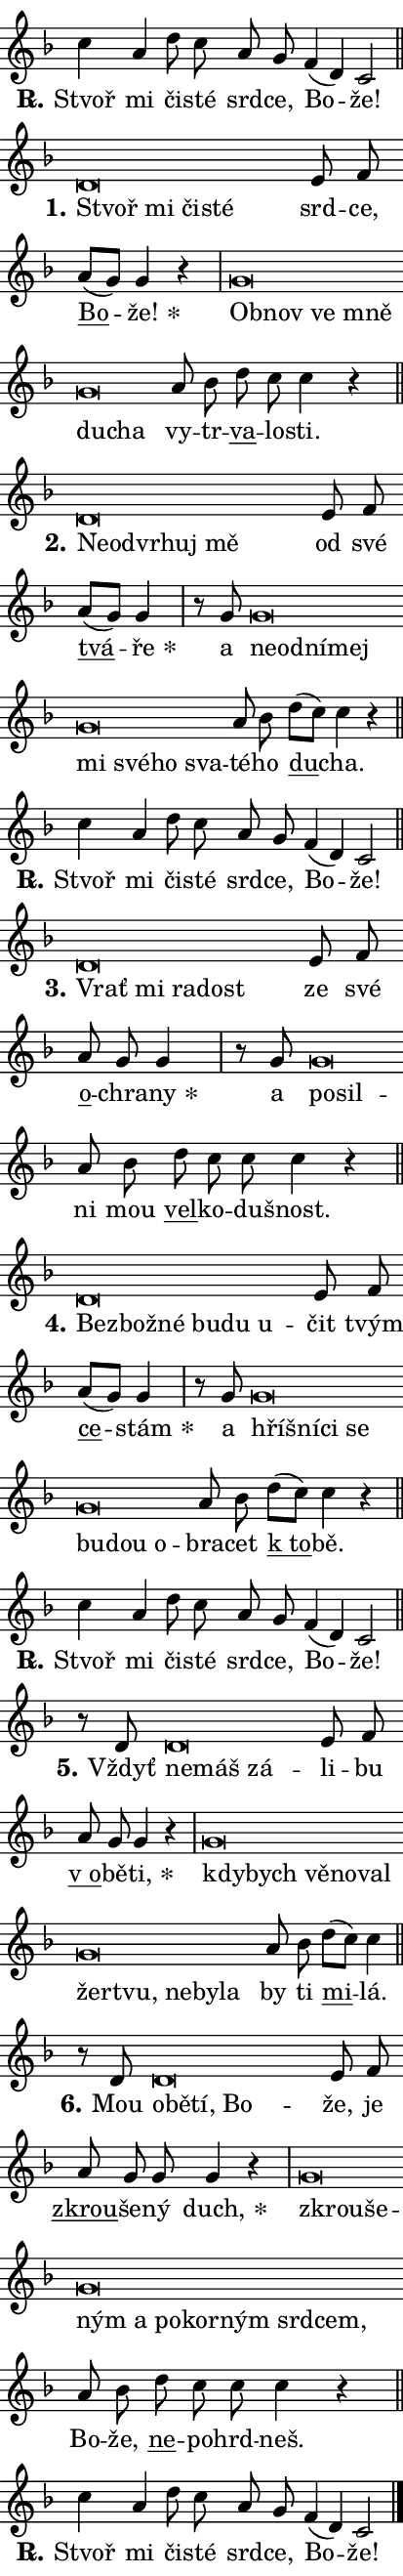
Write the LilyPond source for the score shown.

\version "2.24.0"
\header { tagline = "" }
\paper {
  indent = 0\cm
  top-margin = 0\cm
  right-margin = 0\cm
  bottom-margin = 0\cm
  left-margin = 0\cm
  paper-width = 7\cm
  page-breaking = #ly:one-page-breaking
  system-system-spacing.basic-distance = #11
  score-system-spacing.basic-distance = #11
  ragged-last = ##f
}


%% Author: Thomas Morley
%% https://lists.gnu.org/archive/html/lilypond-user/2020-05/msg00002.html
#(define (line-position grob)
"Returns position of @var[grob} in current system:
   @code{'start}, if at first time-step
   @code{'end}, if at last time-step
   @code{'middle} otherwise
"
  (let* ((col (ly:item-get-column grob))
         (ln (ly:grob-object col 'left-neighbor))
         (rn (ly:grob-object col 'right-neighbor))
         (col-to-check-left (if (ly:grob? ln) ln col))
         (col-to-check-right (if (ly:grob? rn) rn col))
         (break-dir-left
           (and
             (ly:grob-property col-to-check-left 'non-musical #f)
             (ly:item-break-dir col-to-check-left)))
         (break-dir-right
           (and
             (ly:grob-property col-to-check-right 'non-musical #f)
             (ly:item-break-dir col-to-check-right))))
        (cond ((eqv? 1 break-dir-left) 'start)
              ((eqv? -1 break-dir-right) 'end)
              (else 'middle))))

#(define (tranparent-at-line-position vctor)
  (lambda (grob)
  "Relying on @code{line-position} select the relevant enry from @var{vctor}.
Used to determine transparency,"
    (case (line-position grob)
      ((end) (not (vector-ref vctor 0)))
      ((middle) (not (vector-ref vctor 1)))
      ((start) (not (vector-ref vctor 2))))))

noteHeadBreakVisibility =
#(define-music-function (break-visibility)(vector?)
"Makes @code{NoteHead}s transparent relying on @var{break-visibility}"
#{
  \override NoteHead.transparent =
    #(tranparent-at-line-position break-visibility)
#})

#(define delete-ledgers-for-transparent-note-heads
  (lambda (grob)
    "Reads whether a @code{NoteHead} is transparent.
If so this @code{NoteHead} is removed from @code{'note-heads} from
@var{grob}, which is supposed to be @code{LedgerLineSpanner}.
As a result ledgers are not printed for this @code{NoteHead}"
    (let* ((nhds-array (ly:grob-object grob 'note-heads))
           (nhds-list
             (if (ly:grob-array? nhds-array)
                 (ly:grob-array->list nhds-array)
                 '()))
           ;; Relies on the transparent-property being done before
           ;; Staff.LedgerLineSpanner.after-line-breaking is executed.
           ;; This is fragile ...
           (to-keep
             (remove
               (lambda (nhd)
                 (ly:grob-property nhd 'transparent #f))
               nhds-list)))
      ;; TODO find a better method to iterate over grob-arrays, similiar
      ;; to filter/remove etc for lists
      ;; For now rebuilt from scratch
      (set! (ly:grob-object grob 'note-heads)  '())
      (for-each
        (lambda (nhd)
          (ly:pointer-group-interface::add-grob grob 'note-heads nhd))
        to-keep))))

hideNotes = {
  \noteHeadBreakVisibility #begin-of-line-visible
}
unHideNotes = {
  \noteHeadBreakVisibility #all-visible
}

% work-around for resetting accidentals
% https://lilypond.org/doc/v2.23/Documentation/notation/displaying-rhythms#unmetered-music
cadenzaMeasure = {
  \cadenzaOff
  \partial 1024 s1024
  \cadenzaOn
}

#(define-markup-command (accent layout props text) (markup?)
  "Underline accented syllable"
  (interpret-markup layout props
    #{\markup \override #'(offset . 4.3) \underline { #text }#}))

responsum = \markup \concat {
  "R" \hspace #-1.05 \path #0.1 #'((moveto 0 0.07) (lineto 0.9 0.8)) \hspace #0.05 "."
}

\layout {
    \context {
        \Staff
        \remove "Time_signature_engraver"
        \override LedgerLineSpanner.after-line-breaking = #delete-ledgers-for-transparent-note-heads
    }
    \context {
        \Voice {
            \override NoteHead.output-attributes = #'((class . "notehead"))
            \override Hairpin.height = #0.55
        }
    }
    \context {
        \Lyrics {
            \override StanzaNumber.output-attributes = #'((class . "stanzanumber"))
            \override LyricSpace.minimum-distance = #0.9
            \override LyricText.font-name = #"TeX Gyre Schola"
            \override LyricText.font-size = 1
            \override StanzaNumber.font-name = #"TeX Gyre Schola Bold"
            \override StanzaNumber.font-size = 1
        }
    }
}

% magnetic-lyrics.ily
%
%   written by
%     Jean Abou Samra <jean@abou-samra.fr>
%     Werner Lemberg <wl@gnu.org>
%
%   adapted by
%     Jiri Hon <jiri.hon@gmail.com>
%
% Version 2022-Apr-15

% https://www.mail-archive.com/lilypond-user@gnu.org/msg149350.html

#(define (Left_hyphen_pointer_engraver context)
   "Collect syllable-hyphen-syllable occurrences in lyrics and store
them in properties.  This engraver only looks to the left.  For
example, if the lyrics input is @code{foo -- bar}, it does the
following.

@itemize @bullet
@item
Set the @code{text} property of the @code{LyricHyphen} grob between
@q{foo} and @q{bar} to @code{foo}.

@item
Set the @code{left-hyphen} property of the @code{LyricText} grob with
text @q{foo} to the @code{LyricHyphen} grob between @q{foo} and
@q{bar}.
@end itemize

Use this auxiliary engraver in combination with the
@code{lyric-@/text::@/apply-@/magnetic-@/offset!} hook."
   (let ((hyphen #f)
         (text #f))
     (make-engraver
      (acknowledgers
       ((lyric-syllable-interface engraver grob source-engraver)
        (set! text grob)))
      (end-acknowledgers
       ((lyric-hyphen-interface engraver grob source-engraver)
        ;(when (not (grob::has-interface grob 'lyric-space-interface))
          (set! hyphen grob)));)
      ((stop-translation-timestep engraver)
       (when (and text hyphen)
         (ly:grob-set-object! text 'left-hyphen hyphen))
       (set! text #f)
       (set! hyphen #f)))))

#(define (lyric-text::apply-magnetic-offset! grob)
   "If the space between two syllables is less than the value in
property @code{LyricText@/.details@/.squash-threshold}, move the right
syllable to the left so that it gets concatenated with the left
syllable.

Use this function as a hook for
@code{LyricText@/.after-@/line-@/breaking} if the
@code{Left_@/hyphen_@/pointer_@/engraver} is active."
   (let ((hyphen (ly:grob-object grob 'left-hyphen #f)))
     (when hyphen
       (let ((left-text (ly:spanner-bound hyphen LEFT)))
         (when (grob::has-interface left-text 'lyric-syllable-interface)
           (let* ((common (ly:grob-common-refpoint grob left-text X))
                  (this-x-ext (ly:grob-extent grob common X))
                  (left-x-ext
                   (begin
                     ;; Trigger magnetism for left-text.
                     (ly:grob-property left-text 'after-line-breaking)
                     (ly:grob-extent left-text common X)))
                  ;; `delta` is the gap width between two syllables.
                  (delta (- (interval-start this-x-ext)
                            (interval-end left-x-ext)))
                  (details (ly:grob-property grob 'details))
                  (threshold (assoc-get 'squash-threshold details 0.2)))
             (when (< delta threshold)
               (let* (;; We have to manipulate the input text so that
                      ;; ligatures crossing syllable boundaries are not
                      ;; disabled.  For languages based on the Latin
                      ;; script this is essentially a beautification.
                      ;; However, for non-Western scripts it can be a
                      ;; necessity.
                      (lt (ly:grob-property left-text 'text))
                      (rt (ly:grob-property grob 'text))
                      (is-space (grob::has-interface hyphen 'lyric-space-interface))
                      (space (if is-space " " ""))
                      (space-markup (grob-interpret-markup grob " "))
                      (space-size (interval-length (ly:stencil-extent space-markup X)))
                      (extra-delta (if is-space space-size 0))
                      ;; Append new syllable.
                      (ltrt-space (if (and (string? lt) (string? rt))
                                (string-append lt space rt)
                                (make-concat-markup (list lt space rt))))
                      ;; Right-align `ltrt` to the right side.
                      (ltrt-space-markup (grob-interpret-markup
                               grob
                               (make-translate-markup
                                (cons (interval-length this-x-ext) 0)
                                (make-right-align-markup ltrt-space)))))
                 (begin
                   ;; Don't print `left-text`.
                   (ly:grob-set-property! left-text 'stencil #f)
                   ;; Set text and stencil (which holds all collected
                   ;; syllables so far) and shift it to the left.
                   (ly:grob-set-property! grob 'text ltrt-space)
                   (ly:grob-set-property! grob 'stencil ltrt-space-markup)
                   (ly:grob-translate-axis! grob (- (- delta extra-delta)) X))))))))))


#(define (lyric-hyphen::displace-bounds-first grob)
   ;; Make very sure this callback isn't triggered too early.
   (let ((left (ly:spanner-bound grob LEFT))
         (right (ly:spanner-bound grob RIGHT)))
     (ly:grob-property left 'after-line-breaking)
     (ly:grob-property right 'after-line-breaking)
     (ly:lyric-hyphen::print grob)))

squashThreshold = #0.4

\layout {
  \context {
    \Lyrics
    \consists #Left_hyphen_pointer_engraver
    \override LyricText.after-line-breaking =
      #lyric-text::apply-magnetic-offset!
    \override LyricHyphen.stencil = #lyric-hyphen::displace-bounds-first
    \override LyricText.details.squash-threshold = \squashThreshold
    \override LyricHyphen.minimum-distance = 0
    \override LyricHyphen.minimum-length = \squashThreshold
  }
}

squash = \override LyricText.details.squash-threshold = 9999
unSquash = \override LyricText.details.squash-threshold = \squashThreshold

left = \override LyricText.self-alignment-X = #LEFT
unLeft = \revert LyricText.self-alignment-X

starOffset = #(lambda (grob) 
                (let ((x_offset (ly:self-alignment-interface::aligned-on-x-parent grob)))
                  (if (= x_offset 0) 0 (+ x_offset 1.2))))

star = #(define-music-function (syllable)(string?)
"Append star separator at the end of a syllable"
#{
  \once \override LyricText.X-offset = #starOffset
  \lyricmode { \markup {
    #syllable
    \override #'((font-name . "TeX Gyre Schola Bold")) \hspace #0.2 \lower #0.65 \larger "*"
  } }
#})

starAccent = #(define-music-function (syllable)(string?)
"Append star separator at the end of a syllable and make accent"
#{
  \once \override LyricText.X-offset = #starOffset
  \lyricmode { \markup {
    \accent #syllable
    \override #'((font-name . "TeX Gyre Schola Bold")) \hspace #0.2 \lower #0.65 \larger "*"
  } }
#})

breath = #(define-music-function (syllable)(string?)
"Append breathing indicator at the end of a syllable"
#{
  \lyricmode { \markup { #syllable "+" } }
#})

optionalBreath = #(define-music-function (syllable)(string?)
"Append optional breathing indicator at the end of a syllable"
#{
  \lyricmode { \markup { #syllable "(+)" } }
#})


\score {
    <<
        \new Voice = "melody" { \cadenzaOn \key f \major \relative { c''4 a d8 c a g \bar "" f4( d) c2 \cadenzaMeasure \bar "||" \break } }
        \new Lyrics \lyricsto "melody" { \lyricmode { \set stanza = \responsum
Stvoř mi či -- sté srd -- ce, Bo -- že! } }
    >>
    \layout {}
}

\score {
    <<
        \new Voice = "melody" { \cadenzaOn \key f \major \relative { d'\breve*1/16 \hideNotes \breve*1/16 \bar "" \breve*1/16 \breve*1/16 \bar "" \unHideNotes e8 f \bar "" a[( g)] g4 r \cadenzaMeasure \bar "|" g\breve*1/16 \hideNotes \breve*1/16 \bar "" \breve*1/16 \bar "" \breve*1/16 \bar "" \breve*1/16 \breve*1/16 \bar "" \unHideNotes a8 bes \bar "" d c c4 r \cadenzaMeasure \bar "||" \break } }
        \new Lyrics \lyricsto "melody" { \lyricmode { \set stanza = "1."
\left Stvoř \squash mi či -- sté \unLeft \unSquash srd -- ce, \markup \accent Bo -- \star že! \left Ob -- \squash nov ve mně du -- cha \unLeft \unSquash vy -- tr -- \markup \accent va -- lo -- sti. } }
    >>
    \layout {}
}

\score {
    <<
        \new Voice = "melody" { \cadenzaOn \key f \major \relative { d'\breve*1/16 \hideNotes \breve*1/16 \bar "" \breve*1/16 \bar "" \breve*1/16 \breve*1/16 \bar "" \unHideNotes e8 f \bar "" a[( g)] g4 \cadenzaMeasure \bar "|" r8 g g\breve*1/16 \hideNotes \breve*1/16 \bar "" \breve*1/16 \bar "" \breve*1/16 \bar "" \breve*1/16 \bar "" \breve*1/16 \bar "" \breve*1/16 \breve*1/16 \bar "" \unHideNotes a8 bes \bar "" d[( c)] c4 r \cadenzaMeasure \bar "||" \break } }
        \new Lyrics \lyricsto "melody" { \lyricmode { \set stanza = "2."
\left Ne -- \squash od -- vr -- huj mě \unLeft \unSquash od své \markup \accent tvá -- \star ře a \left ne -- \squash od -- ní -- mej mi své -- ho sva -- \unLeft \unSquash té -- ho \markup \accent du -- cha. } }
    >>
    \layout {}
}

\score {
    <<
        \new Voice = "melody" { \cadenzaOn \key f \major \relative { c''4 a d8 c a g \bar "" f4( d) c2 \cadenzaMeasure \bar "||" \break } }
        \new Lyrics \lyricsto "melody" { \lyricmode { \set stanza = \responsum
Stvoř mi či -- sté srd -- ce, Bo -- že! } }
    >>
    \layout {}
}

\score {
    <<
        \new Voice = "melody" { \cadenzaOn \key f \major \relative { d'\breve*1/16 \hideNotes \breve*1/16 \bar "" \breve*1/16 \breve*1/16 \bar "" \unHideNotes e8 f \bar "" a g g4 \cadenzaMeasure \bar "|" r8 g g\breve*1/16 \hideNotes \breve*1/16 \bar "" \unHideNotes a8 bes \bar "" d c c c4 r \cadenzaMeasure \bar "||" \break } }
        \new Lyrics \lyricsto "melody" { \lyricmode { \set stanza = "3."
\left Vrať \squash mi ra -- dost \unLeft \unSquash ze své \markup \accent o -- chra -- \star ny a \left po -- \squash sil -- \unLeft \unSquash ni mou \markup \accent vel -- ko -- du -- šnost. } }
    >>
    \layout {}
}

\score {
    <<
        \new Voice = "melody" { \cadenzaOn \key f \major \relative { d'\breve*1/16 \hideNotes \breve*1/16 \bar "" \breve*1/16 \bar "" \breve*1/16 \bar "" \breve*1/16 \breve*1/16 \bar "" \unHideNotes e8 f \bar "" a[( g)] g4 \cadenzaMeasure \bar "|" r8 g g\breve*1/16 \hideNotes \breve*1/16 \bar "" \breve*1/16 \bar "" \breve*1/16 \bar "" \breve*1/16 \bar "" \breve*1/16 \breve*1/16 \bar "" \unHideNotes a8 bes \bar "" d[( c)] c4 r \cadenzaMeasure \bar "||" \break } }
        \new Lyrics \lyricsto "melody" { \lyricmode { \set stanza = "4."
\left Bez -- \squash bož -- né bu -- du u -- \unLeft \unSquash čit tvým \markup \accent ce -- \star stám a \left hří -- \squash šní -- ci se bu -- dou o -- \unLeft \unSquash bra -- cet \markup \accent "k to" -- bě. } }
    >>
    \layout {}
}

\score {
    <<
        \new Voice = "melody" { \cadenzaOn \key f \major \relative { c''4 a d8 c a g \bar "" f4( d) c2 \cadenzaMeasure \bar "||" \break } }
        \new Lyrics \lyricsto "melody" { \lyricmode { \set stanza = \responsum
Stvoř mi či -- sté srd -- ce, Bo -- že! } }
    >>
    \layout {}
}

\score {
    <<
        \new Voice = "melody" { \cadenzaOn \key f \major \relative { r8 d' d\breve*1/16 \hideNotes \breve*1/16 \breve*1/16 \bar "" \unHideNotes e8 f \bar "" a g g4 r \cadenzaMeasure \bar "|" g\breve*1/16 \hideNotes \breve*1/16 \bar "" \breve*1/16 \bar "" \breve*1/16 \bar "" \breve*1/16 \bar "" \breve*1/16 \bar "" \breve*1/16 \bar "" \breve*1/16 \bar "" \breve*1/16 \breve*1/16 \bar "" \unHideNotes a8 bes \bar "" d[( c)] c4 \cadenzaMeasure \bar "||" \break } }
        \new Lyrics \lyricsto "melody" { \lyricmode { \set stanza = "5."
Vždyť \left ne -- \squash máš zá -- \unLeft \unSquash li -- bu \markup \accent "v o" -- bě -- \star ti, \left kdy -- \squash bych vě -- no -- val žer -- tvu, ne -- by -- la \unLeft \unSquash by ti \markup \accent mi -- lá. } }
    >>
    \layout {}
}

\score {
    <<
        \new Voice = "melody" { \cadenzaOn \key f \major \relative { r8 d' d\breve*1/16 \hideNotes \breve*1/16 \bar "" \breve*1/16 \breve*1/16 \bar "" \unHideNotes e8 f \bar "" a g g g4 r \cadenzaMeasure \bar "|" g\breve*1/16 \hideNotes \breve*1/16 \bar "" \breve*1/16 \bar "" \breve*1/16 \bar "" \breve*1/16 \bar "" \breve*1/16 \bar "" \breve*1/16 \bar "" \breve*1/16 \breve*1/16 \bar "" \unHideNotes a8 bes \bar "" d c c c4 r \cadenzaMeasure \bar "||" \break } }
        \new Lyrics \lyricsto "melody" { \lyricmode { \set stanza = "6."
Mou \left o -- \squash bě -- tí, Bo -- \unLeft \unSquash že, je \markup \accent zkrou -- še -- ný \star duch, \left zkrou -- \squash še -- ným a po -- kor -- ným srd -- cem, \unLeft \unSquash Bo -- že, \markup \accent ne -- po -- hrd -- neš. } }
    >>
    \layout {}
}

\score {
    <<
        \new Voice = "melody" { \cadenzaOn \key f \major \relative { c''4 a d8 c a g \bar "" f4( d) c2 \cadenzaMeasure \bar "||" \break } \bar "|." }
        \new Lyrics \lyricsto "melody" { \lyricmode { \set stanza = \responsum
Stvoř mi či -- sté srd -- ce, Bo -- že! } }
    >>
    \layout {}
}
